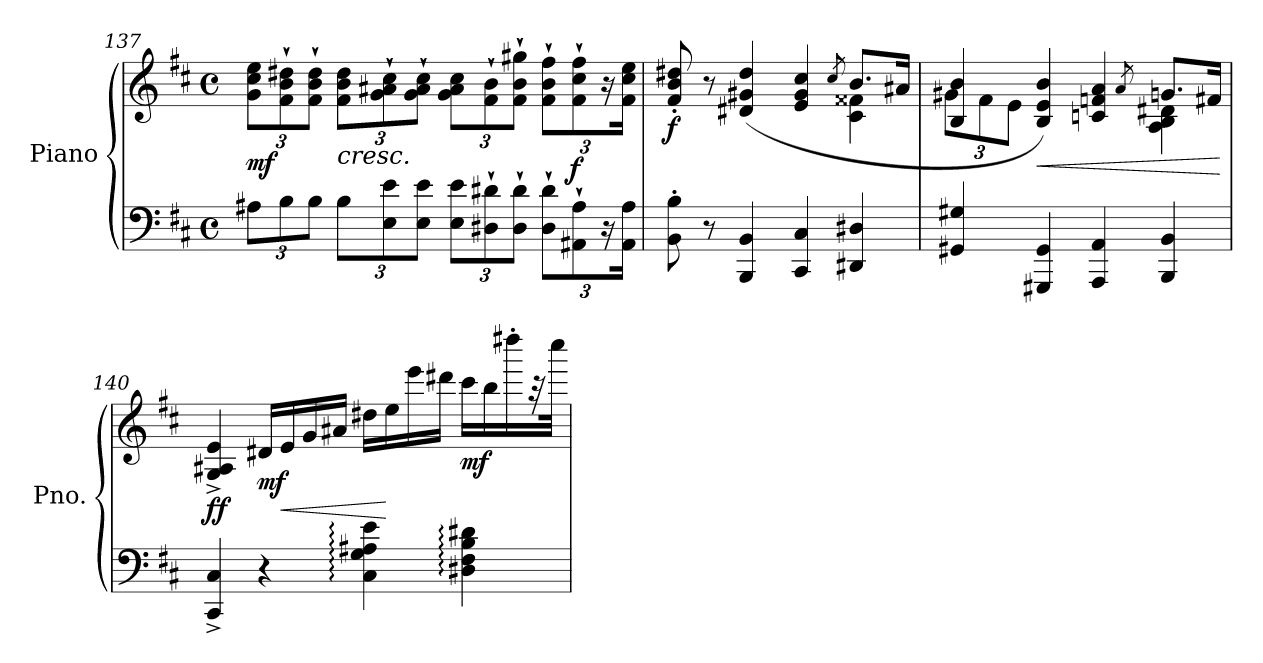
**kern	**kern	**dynam
*part1	*part1	*part1
*staff2	*staff1	*staff1/2
*I"Piano	*	*
*I'Pno.	*	*
!!LO:LB:g=z
*clefF4	*clefG2	*
*k[f#c#]	*k[f#c#]	*
*M4/4	*M4/4	*
*met(c)	*met(c)	*
*MM90	*MM90	*
*Xbrackettup	*Xbrackettup	*
=137	=137	=137
!	!	!LO:DY:b
12A#X\L	12g\ 12cc#\ 12ee\L	mf
12B\	12f#\` 12b\` 12dd#X\`	.
12B\J	12f#\` 12b\` 12dd#\`J	.
*	*MM95	*
!	!	!LO:HP:b
12B\L	12f#\ 12b\ 12dd#\L	<
12E\ 12e\	12g\` 12a#X\` 12cc#\`	.
12E\ 12e\J	12g\` 12a#\` 12cc#\`J	.
*	*MM100	*
12E\ 12e\L	12g\ 12a#\ 12cc#\L	.
12D#X\` 12d#X\`	12f#\` 12b\`	.
12D#\` 12d#\`J	12f#\` 12b\` 12gg#X\`J	.
*brackettup	*brackettup	*
12D#\` 12d#\`L	12f#\` 12b\` 12ff#\`L	.
!	!	!LO:DY:b
12AA#X\` 12A#\`	12f#\` 12cc#\` 12ff#\`	f
24r	24r	.
24AA#\ 24A#\Jk	24f#\ 24cc#\ 24ee\Jk	.
=138	=138	=138
*	*MM110	*
*	*^	*
!	!	!	!LO:DY:b
8BB\' 8B\'	8f#/' 8b/' 8dd#X/'	2.ryy	f
8r	8r	.	.
4BBB/ 4BB/	(>4d#X/ 4g#X/ 4dd#/	.	.
4CC#/ 4C#/	4e/ 4g#/ 4cc#/	.	.
*	*MM100	*	*
.	8qcc#/	.	.
4DD#X/ 4D#X/	8.b/L	4c#\ 4f##X\	.
.	16a#X/Jk	.	.
=139	=139	=139	=139
*	*	*Xbrackettup	*
*	*MM110	*	*
4GG#X/ 4G#X/	4B/ 4b/	12g#X\L	.
.	.	12f#\	.
.	.	12e\J	.
!	!	!	!LO:HP:b
4GGG#X/ 4GG#/	4B/ 4e/ 4b/)	2ryy	<
4AAA/ 4AA/	4cn/ 4fn/ 4a/	.	.
*	*MM100	*	*
.	8qa/	.	.
4BBB/ 4BB/	8.gn/L	4A\ 4B\ 4d#X\	.
.	16f#X/Jk	.	.
*	*v	*v	*
.	.	[
!!LO:LB:g=z
=140	=140	=140
!	!	!LO:DY:b
4CC#/^ 4C#/^	4G/^ 4A#X/^ 4e/^	ff
*	*MM115	*
!	!	!LO:DY:b
4r	16d#X/LL	mf
!	!	!LO:HP:b
.	16e/	<
.	16g/	.
.	16a#X/JJ	.
4C#\: 4G\: 4A#X\: 4e\:	16dd#X\LL	.
.	16ee\	[
.	16eee\	.
.	16ddd#X\JJ	.
!	!	!LO:DY:b
4D#X\: 4F#\: 4B\: 4d#X\:	16ccc#\LL	mf
.	16bb\	.
.	16dddd#X'\	.
.	32raa	.
.	32cccc#\JJk	.
.	.	[
=	=	=
*-	*-	*-
